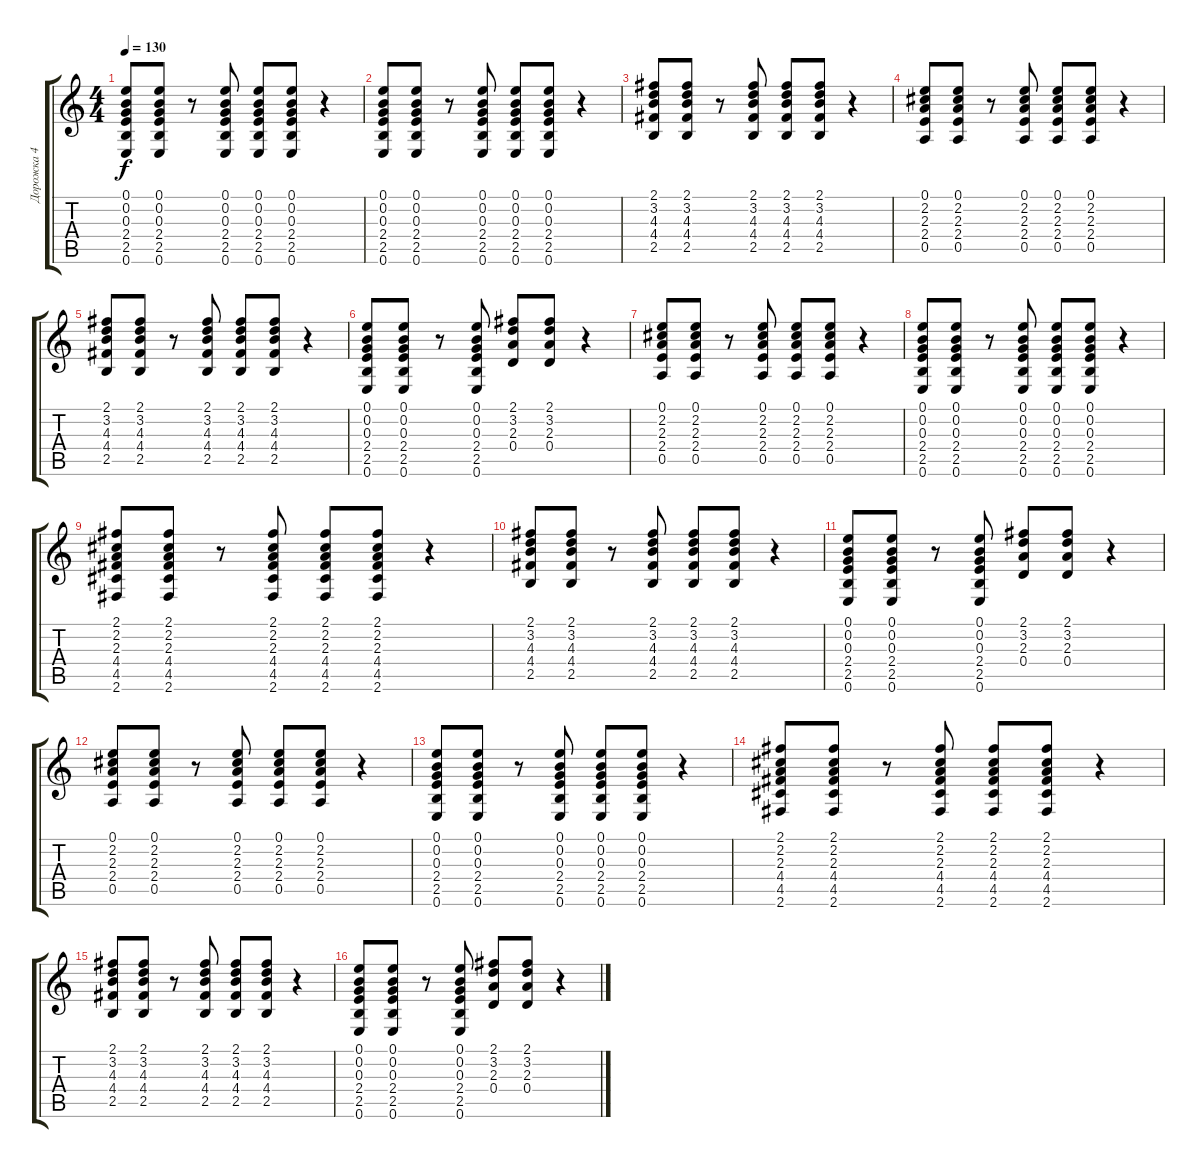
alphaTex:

\track ("Дорожка 4" "Дорожка 4") {instrument acousticguitarsteel}
\staff {score tabs}
\tuning (E4 B3 G3 D3 A2 E2) {hide}
\ts (4 4)
\tempo 130
\clef g2
\ks c
(0.1 0.2 0.3 2.4 2.5 0.6).8{dy f} (0.1 0.2 0.3 2.4 2.5 0.6).8 r.8 (0.1 0.2 0.3 2.4 2.5 0.6).8 (0.1 0.2 0.3 2.4 2.5 0.6).8 (0.1 0.2 0.3 2.4 2.5 0.6).8 r.4 |
(0.1 0.2 0.3 2.4 2.5 0.6).8 (0.1 0.2 0.3 2.4 2.5 0.6).8 r.8 (0.1 0.2 0.3 2.4 2.5 0.6).8 (0.1 0.2 0.3 2.4 2.5 0.6).8 (0.1 0.2 0.3 2.4 2.5 0.6).8 r.4 |
(2.1 3.2 4.3 4.4 2.5).8 (2.1 3.2 4.3 4.4 2.5).8 r.8 (2.1 3.2 4.3 4.4 2.5).8 (2.1 3.2 4.3 4.4 2.5).8 (2.1 3.2 4.3 4.4 2.5).8 r.4 |
(0.1 2.2 2.3 2.4 0.5).8 (0.1 2.2 2.3 2.4 0.5).8 r.8 (0.1 2.2 2.3 2.4 0.5).8 (0.1 2.2 2.3 2.4 0.5).8 (0.1 2.2 2.3 2.4 0.5).8 r.4 |
(2.1 3.2 4.3 4.4 2.5).8 (2.1 3.2 4.3 4.4 2.5).8 r.8 (2.1 3.2 4.3 4.4 2.5).8 (2.1 3.2 4.3 4.4 2.5).8 (2.1 3.2 4.3 4.4 2.5).8 r.4 |
(0.1 0.2 0.3 2.4 2.5 0.6).8 (0.1 0.2 0.3 2.4 2.5 0.6).8 r.8 (0.1 0.2 0.3 2.4 2.5 0.6).8 (2.1 3.2 2.3 0.4).8 (2.1 3.2 2.3 0.4).8 r.4 |
(0.1 2.2 2.3 2.4 0.5).8 (0.1 2.2 2.3 2.4 0.5).8 r.8 (0.1 2.2 2.3 2.4 0.5).8 (0.1 2.2 2.3 2.4 0.5).8 (0.1 2.2 2.3 2.4 0.5).8 r.4 |
(0.1 0.2 0.3 2.4 2.5 0.6).8 (0.1 0.2 0.3 2.4 2.5 0.6).8 r.8 (0.1 0.2 0.3 2.4 2.5 0.6).8 (0.1 0.2 0.3 2.4 2.5 0.6).8 (0.1 0.2 0.3 2.4 2.5 0.6).8 r.4 |
(2.1 2.2 2.3 4.4 4.5 2.6).8 (2.1 2.2 2.3 4.4 4.5 2.6).8 r.8 (2.1 2.2 2.3 4.4 4.5 2.6).8 (2.1 2.2 2.3 4.4 4.5 2.6).8 (2.1 2.2 2.3 4.4 4.5 2.6).8 r.4 |
(2.1 3.2 4.3 4.4 2.5).8 (2.1 3.2 4.3 4.4 2.5).8 r.8 (2.1 3.2 4.3 4.4 2.5).8 (2.1 3.2 4.3 4.4 2.5).8 (2.1 3.2 4.3 4.4 2.5).8 r.4 |
(0.1 0.2 0.3 2.4 2.5 0.6).8 (0.1 0.2 0.3 2.4 2.5 0.6).8 r.8 (0.1 0.2 0.3 2.4 2.5 0.6).8 (2.1 3.2 2.3 0.4).8 (2.1 3.2 2.3 0.4).8 r.4 |
(0.1 2.2 2.3 2.4 0.5).8 (0.1 2.2 2.3 2.4 0.5).8 r.8 (0.1 2.2 2.3 2.4 0.5).8 (0.1 2.2 2.3 2.4 0.5).8 (0.1 2.2 2.3 2.4 0.5).8 r.4 |
(0.1 0.2 0.3 2.4 2.5 0.6).8 (0.1 0.2 0.3 2.4 2.5 0.6).8 r.8 (0.1 0.2 0.3 2.4 2.5 0.6).8 (0.1 0.2 0.3 2.4 2.5 0.6).8 (0.1 0.2 0.3 2.4 2.5 0.6).8 r.4 |
(2.1 2.2 2.3 4.4 4.5 2.6).8 (2.1 2.2 2.3 4.4 4.5 2.6).8 r.8 (2.1 2.2 2.3 4.4 4.5 2.6).8 (2.1 2.2 2.3 4.4 4.5 2.6).8 (2.1 2.2 2.3 4.4 4.5 2.6).8 r.4 |
(2.1 3.2 4.3 4.4 2.5).8 (2.1 3.2 4.3 4.4 2.5).8 r.8 (2.1 3.2 4.3 4.4 2.5).8 (2.1 3.2 4.3 4.4 2.5).8 (2.1 3.2 4.3 4.4 2.5).8 r.4 |
(0.1 0.2 0.3 2.4 2.5 0.6).8 (0.1 0.2 0.3 2.4 2.5 0.6).8 r.8 (0.1 0.2 0.3 2.4 2.5 0.6).8 (2.1 3.2 2.3 0.4).8 (2.1 3.2 2.3 0.4).8 r.4
